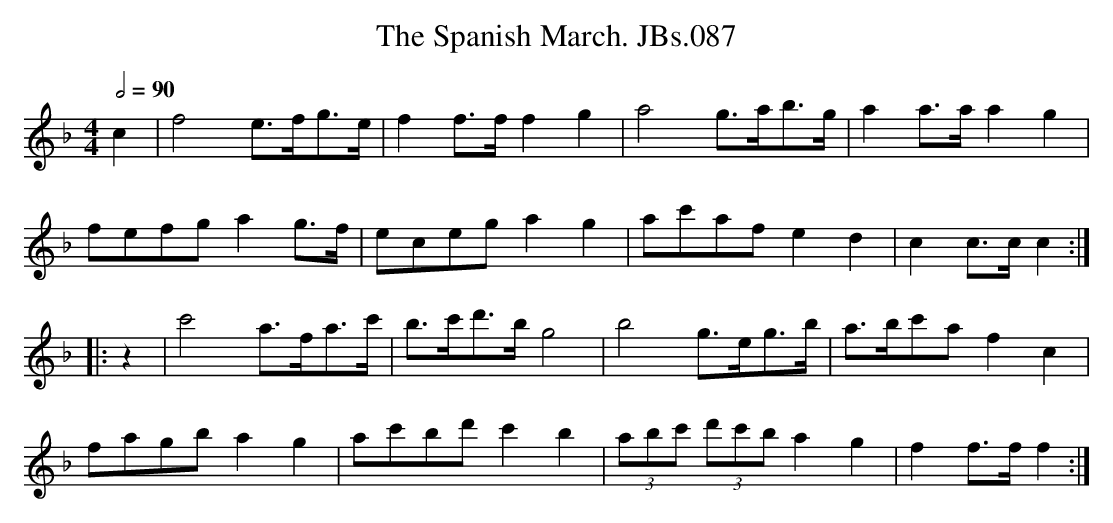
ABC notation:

X:1
T:Spanish March. JBs.087, The
M:4/4
L:1/8
Q:1/2=90
K:F
c2|f4 e>fg>e|f2f>ff2g2|a4 g>ab>g|a2a>aa2g2|
fefga2g>f|eceg a2g2|ac'afe2d2|c2c>cc2:|
|:z2|c'4a>fa>c'|b>c'd'>bg4|b4g>eg>b|a>bc'af2c2|
fagba2g2|ac'bd'c'2b2|(3abc' (3d'c'ba2g2|f2f>ff2:|
